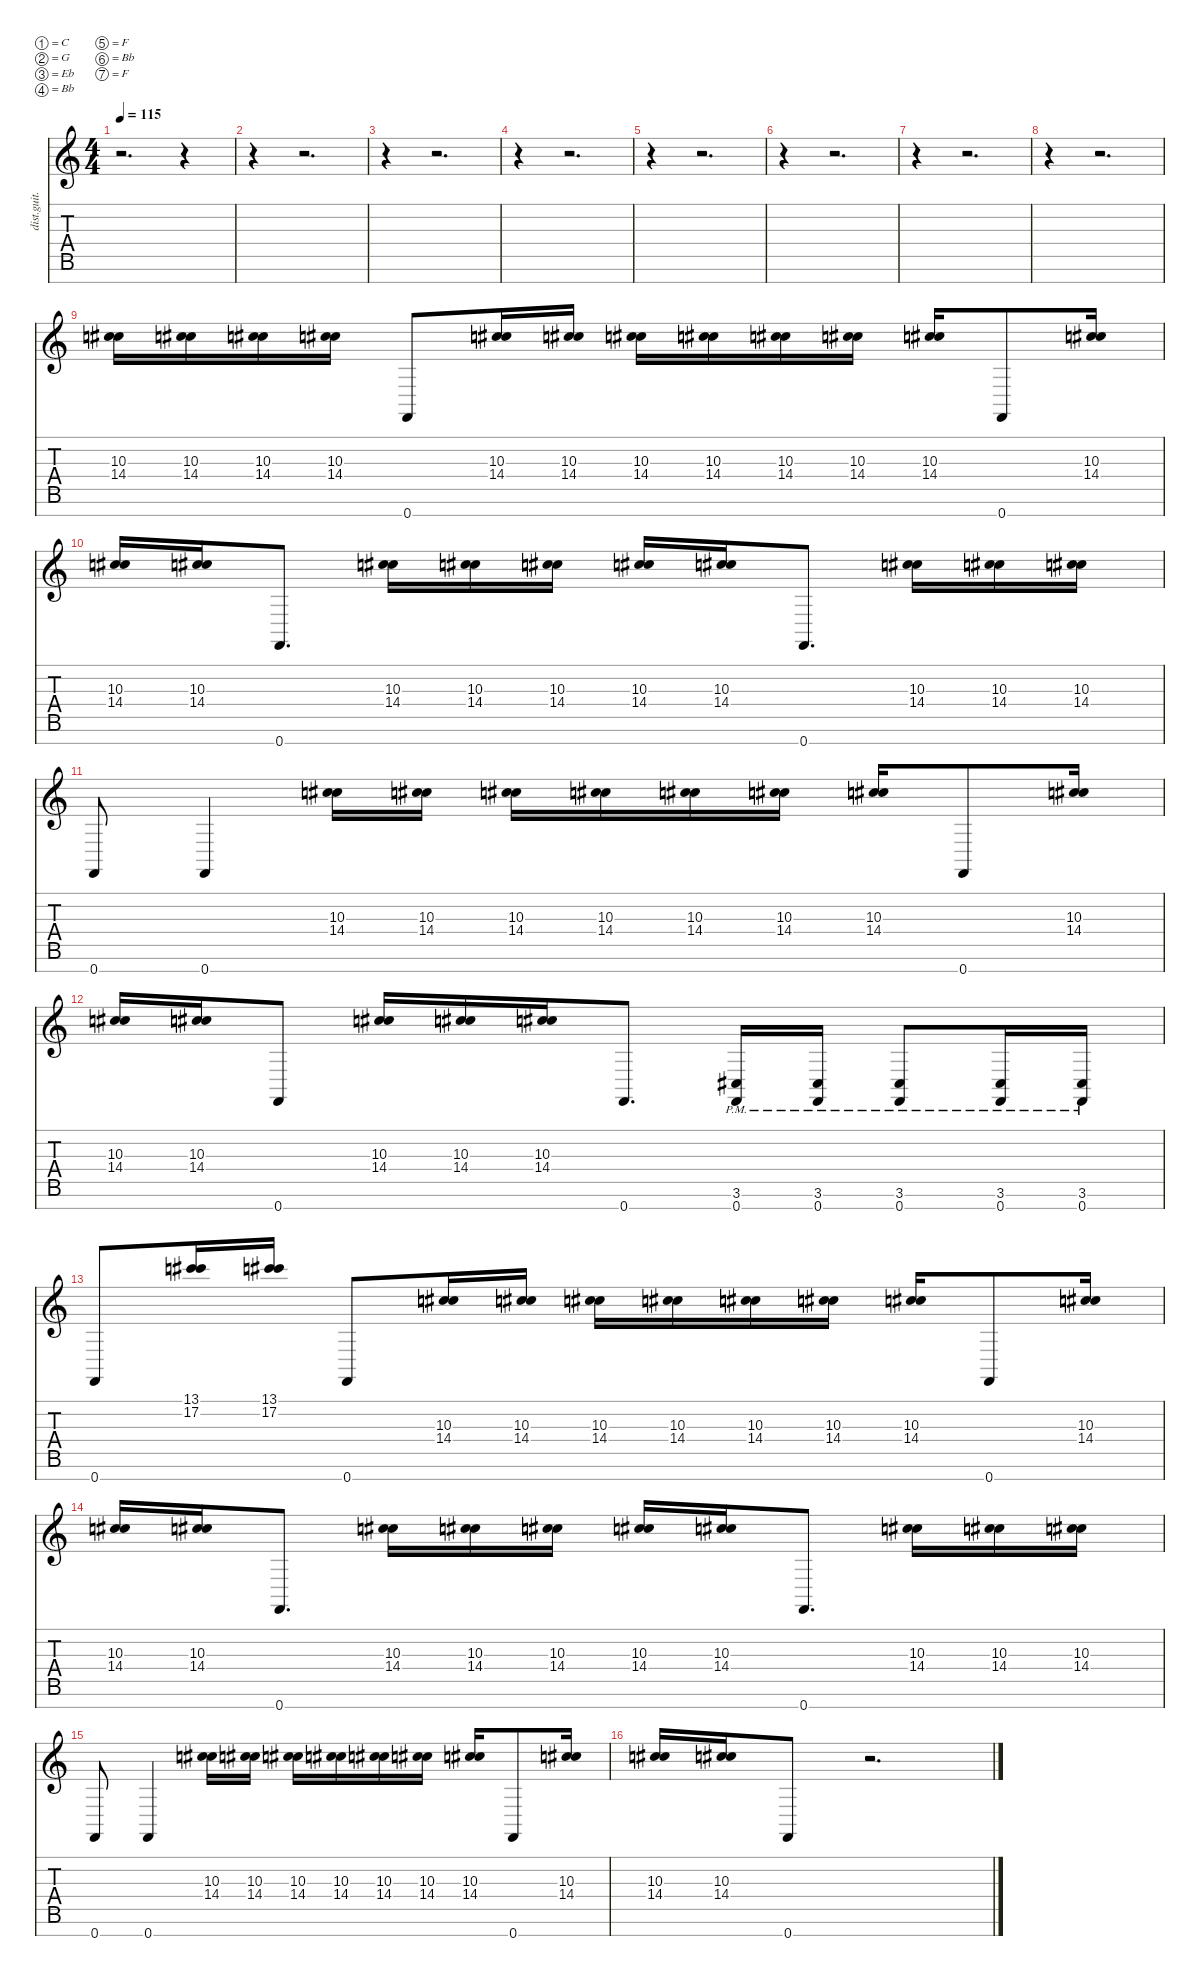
\defaultSystemsLayout 4
\hideDynamics
\bracketExtendMode nobrackets
\track ("Rhythm " "dist.guit.") {instrument distortionguitar}
\staff {score tabs}
\tuning (C4 G3 Eb3 Bb2 F2 Bb1 F1)
\ts (4 4)
\beaming (8 2 2 2 2)
\tempo 115
\clef g2
\ks c
r.2{d dy f instrument distortionguitar} r.4 |
r.4 r.2{d} |
r.4 r.2{d} |
r.4 r.2{d} |
r.4 r.2{d} |
r.4 r.2{d} |
r.4 r.2{d} |
r.4 r.2{d} |
(10.3{acc #} 14.4).16 (10.3{acc #} 14.4).16 (10.3{acc #} 14.4).16 (10.3{acc #} 14.4).16 0.7.8 (10.3{acc #} 14.4).16 (10.3{acc #} 14.4).16 (10.3{acc #} 14.4).16 (10.3{acc #} 14.4).16 (10.3{acc #} 14.4).16 (10.3{acc #} 14.4).16 (10.3{acc #} 14.4).16 0.7.8 (10.3{acc #} 14.4).16 |
(10.3{acc #} 14.4).16 (10.3{acc #} 14.4).16 0.7.8{d} (10.3{acc #} 14.4).16 (10.3{acc #} 14.4).16 (10.3{acc #} 14.4).16 (10.3{acc #} 14.4).16 (10.3{acc #} 14.4).16 0.7.8{d} (10.3{acc #} 14.4).16 (10.3{acc #} 14.4).16 (10.3{acc #} 14.4).16 |
0.7.8 0.7.4 (10.3{acc #} 14.4).16 (10.3{acc #} 14.4).16 (10.3{acc #} 14.4).16 (10.3{acc #} 14.4).16 (10.3{acc #} 14.4).16 (10.3{acc #} 14.4).16 (10.3{acc #} 14.4).16 0.7.8 (10.3{acc #} 14.4).16 |
(10.3{acc #} 14.4).16 (10.3{acc #} 14.4).16 0.7.8 (10.3{acc #} 14.4).16 (10.3{acc #} 14.4).16 (10.3{acc #} 14.4).16 0.7.8{d} (3.6{pm acc #} 0.7{pm}).16 (3.6{pm acc #} 0.7{pm}).16 (3.6{pm acc #} 0.7{pm}).8 (3.6{pm acc #} 0.7{pm}).16 (3.6{pm acc #} 0.7{pm}).16 |
0.7.8 (13.1{acc #} 17.2).16 (13.1{acc #} 17.2).16 0.7.8 (10.3{acc #} 14.4).16 (10.3{acc #} 14.4).16 (10.3{acc #} 14.4).16 (10.3{acc #} 14.4).16 (10.3{acc #} 14.4).16 (10.3{acc #} 14.4).16 (10.3{acc #} 14.4).16 0.7.8 (10.3{acc #} 14.4).16 |
(10.3{acc #} 14.4).16 (10.3{acc #} 14.4).16 0.7.8{d} (10.3{acc #} 14.4).16 (10.3{acc #} 14.4).16 (10.3{acc #} 14.4).16 (10.3{acc #} 14.4).16 (10.3{acc #} 14.4).16 0.7.8{d} (10.3{acc #} 14.4).16 (10.3{acc #} 14.4).16 (10.3{acc #} 14.4).16 |
0.7.8 0.7.4 (10.3{acc #} 14.4).16 (10.3{acc #} 14.4).16 (10.3{acc #} 14.4).16 (10.3{acc #} 14.4).16 (10.3{acc #} 14.4).16 (10.3{acc #} 14.4).16 (10.3{acc #} 14.4).16 0.7.8 (10.3{acc #} 14.4).16 |
(10.3{acc #} 14.4).16 (10.3{acc #} 14.4).16 0.7.8 r.2{d}
